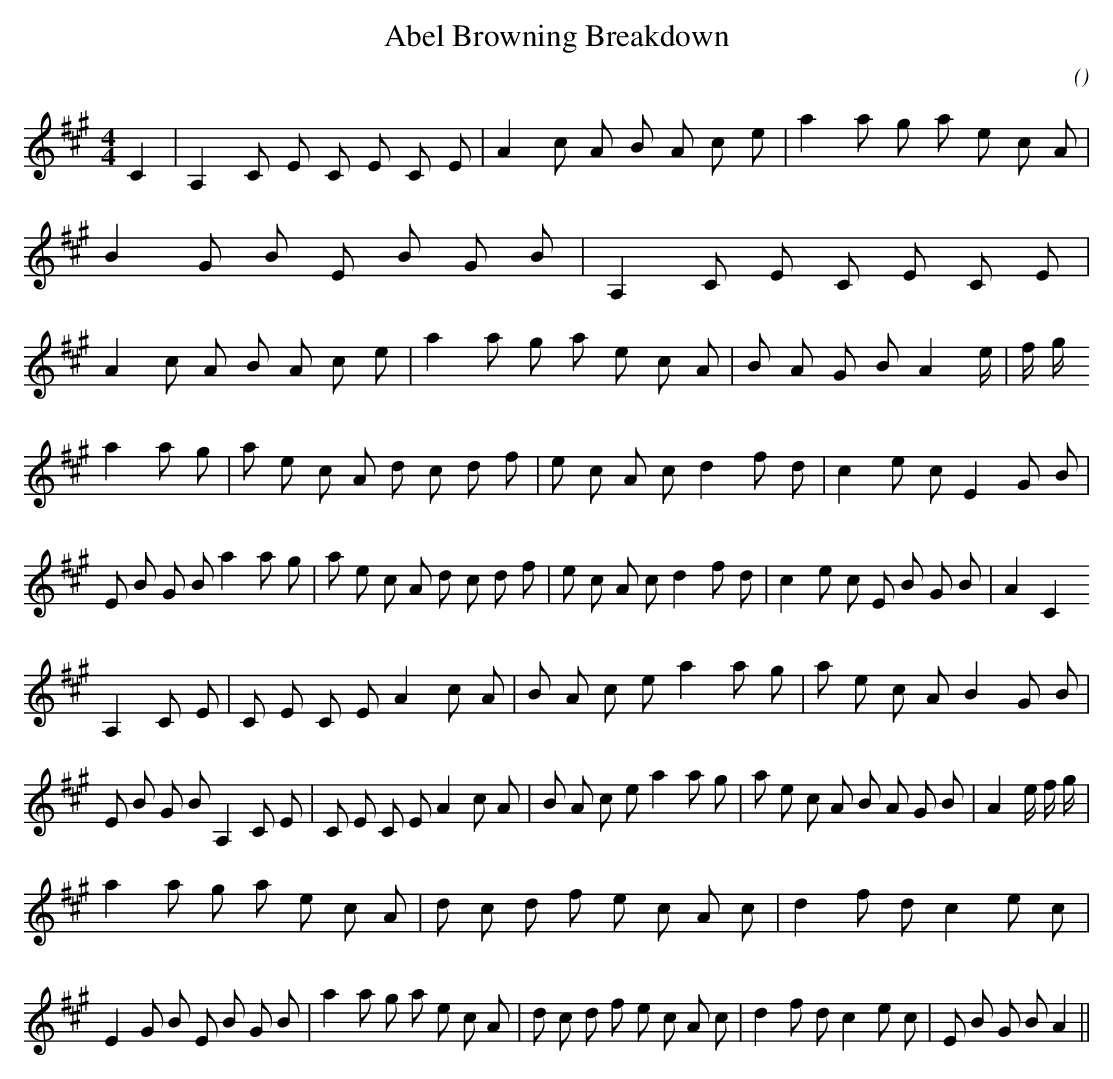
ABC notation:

X:1
T: Abel Browning Breakdown
C:
O:
M:4/4
K:A
K:A
M:4/4
L:1/16
C4 |A,4 C2 E2 C2 E2 C2 E2 |A4 c2 A2 B2 A2 c2 e2 |a4 a2 g2 a2 e2 c2 A2 |B4 G2 B2 E2 B2 G2 B2 |A,4 C2 E2 C2 E2 C2 E2 |A4 c2 A2 B2 A2 c2 e2 |a4 a2 g2 a2 e2 c2 A2 |B2 A2 G2 B2 A4 e4/3 |f4/3 g4/3
a4 a2 g2 |a2 e2 c2 A2 d2 c2 d2 f2 |e2 c2 A2 c2 d4 f2 d2 |c4 e2 c2 E4 G2 B2 |E2 B2 G2 B2 a4 a2 g2 |a2 e2 c2 A2 d2 c2 d2 f2 |e2 c2 A2 c2 d4 f2 d2 |c4 e2 c2 E2 B2 G2 B2 |A4 C4
A,4 C2 E2 |C2 E2 C2 E2 A4 c2 A2 |B2 A2 c2 e2 a4 a2 g2 |a2 e2 c2 A2 B4 G2 B2 |E2 B2 G2 B2 A,4 C2 E2 |C2 E2 C2 E2 A4 c2 A2 |B2 A2 c2 e2 a4 a2 g2 |a2 e2 c2 A2 B2 A2 G2 B2 |A4 e4/3 f4/3 g4/3 |
a4 a2 g2 a2 e2 c2 A2 |d2 c2 d2 f2 e2 c2 A2 c2 |d4 f2 d2 c4 e2 c2 |E4 G2 B2 E2 B2 G2 B2 |a4 a2 g2 a2 e2 c2 A2 |d2 c2 d2 f2 e2 c2 A2 c2 |d4 f2 d2 c4 e2 c2 |E2 B2 G2 B2 A4 ||
